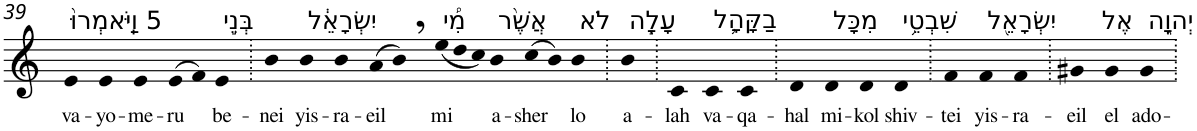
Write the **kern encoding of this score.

**kern	**text
*part1	*part1
*staff1	*staff1
*I"Piano	*
*I'Pno	*
!!LO:PB:g=z
*clefG2	*
*k[]	*
=39	=39
!LO:TX:a:t=5 וַיֹּֽאמְרוּ֙	!
!	!LO:LY:b
4e	va-
!	!LO:LY:b
4e	-yo-
!	!LO:LY:b
4e	-me-
!	!LO:LY:b
(>8e	-ru
8f)	.
!LO:TX:a:t=בְּנֵ֣י	!
!	!LO:LY:b
4e	be-
=40.	=40.
!	!LO:LY:b
4b	-nei
!LO:TX:a:t=יִשְׂרָאֵ֔ל	!
!	!LO:LY:b
4b	yis-
!	!LO:LY:b
4b	-ra-
!	!LO:LY:b
(>8a	-eil
8b,)	.
*Xtuplet	*
!LO:TX:a:t=מִ֠י	!
!	!LO:LY:b
(<12ee	mi
12dd	.
12cc)	.
!LO:TX:a:t=אֲשֶׁ֨ר	!
!	!LO:LY:b
4b	a-
!	!LO:LY:b
(>8cc	-sher
8b)	.
!LO:TX:a:t=לֹא	!
!	!LO:LY:b
4b	lo
=41.	=41.
!LO:TX:a:t=עָלָ֧ה	!
!	!LO:LY:b
4b	a-
=42.	=42.
!	!LO:LY:b
4c	-lah
!LO:TX:a:t=בַקָּהָ֛ל	!
!	!LO:LY:b
4c	va-
!	!LO:LY:b
4c	-qa-
=43.	=43.
!	!LO:LY:b
4d	-hal
!LO:TX:a:t=מִכָּל	!
!	!LO:LY:b
4d	mi-
!	!LO:LY:b
4d	-kol
!LO:TX:a:t=שִׁבְטֵ֥י	!
!	!LO:LY:b
4d	shiv-
=44.	=44.
!	!LO:LY:b
4f	-tei
!LO:TX:a:t=יִשְׂרָאֵ֖ל	!
!	!LO:LY:b
4f	yis-
!	!LO:LY:b
4f	-ra-
=45.	=45.
!	!LO:LY:b
4g#X	-eil
!LO:TX:a:t=אֶל	!
!	!LO:LY:b
4g#	el
!LO:TX:a:t=יְהוָ֑ה	!
!	!LO:LY:b
4g#	ado-
=.	=.
*-	*-
